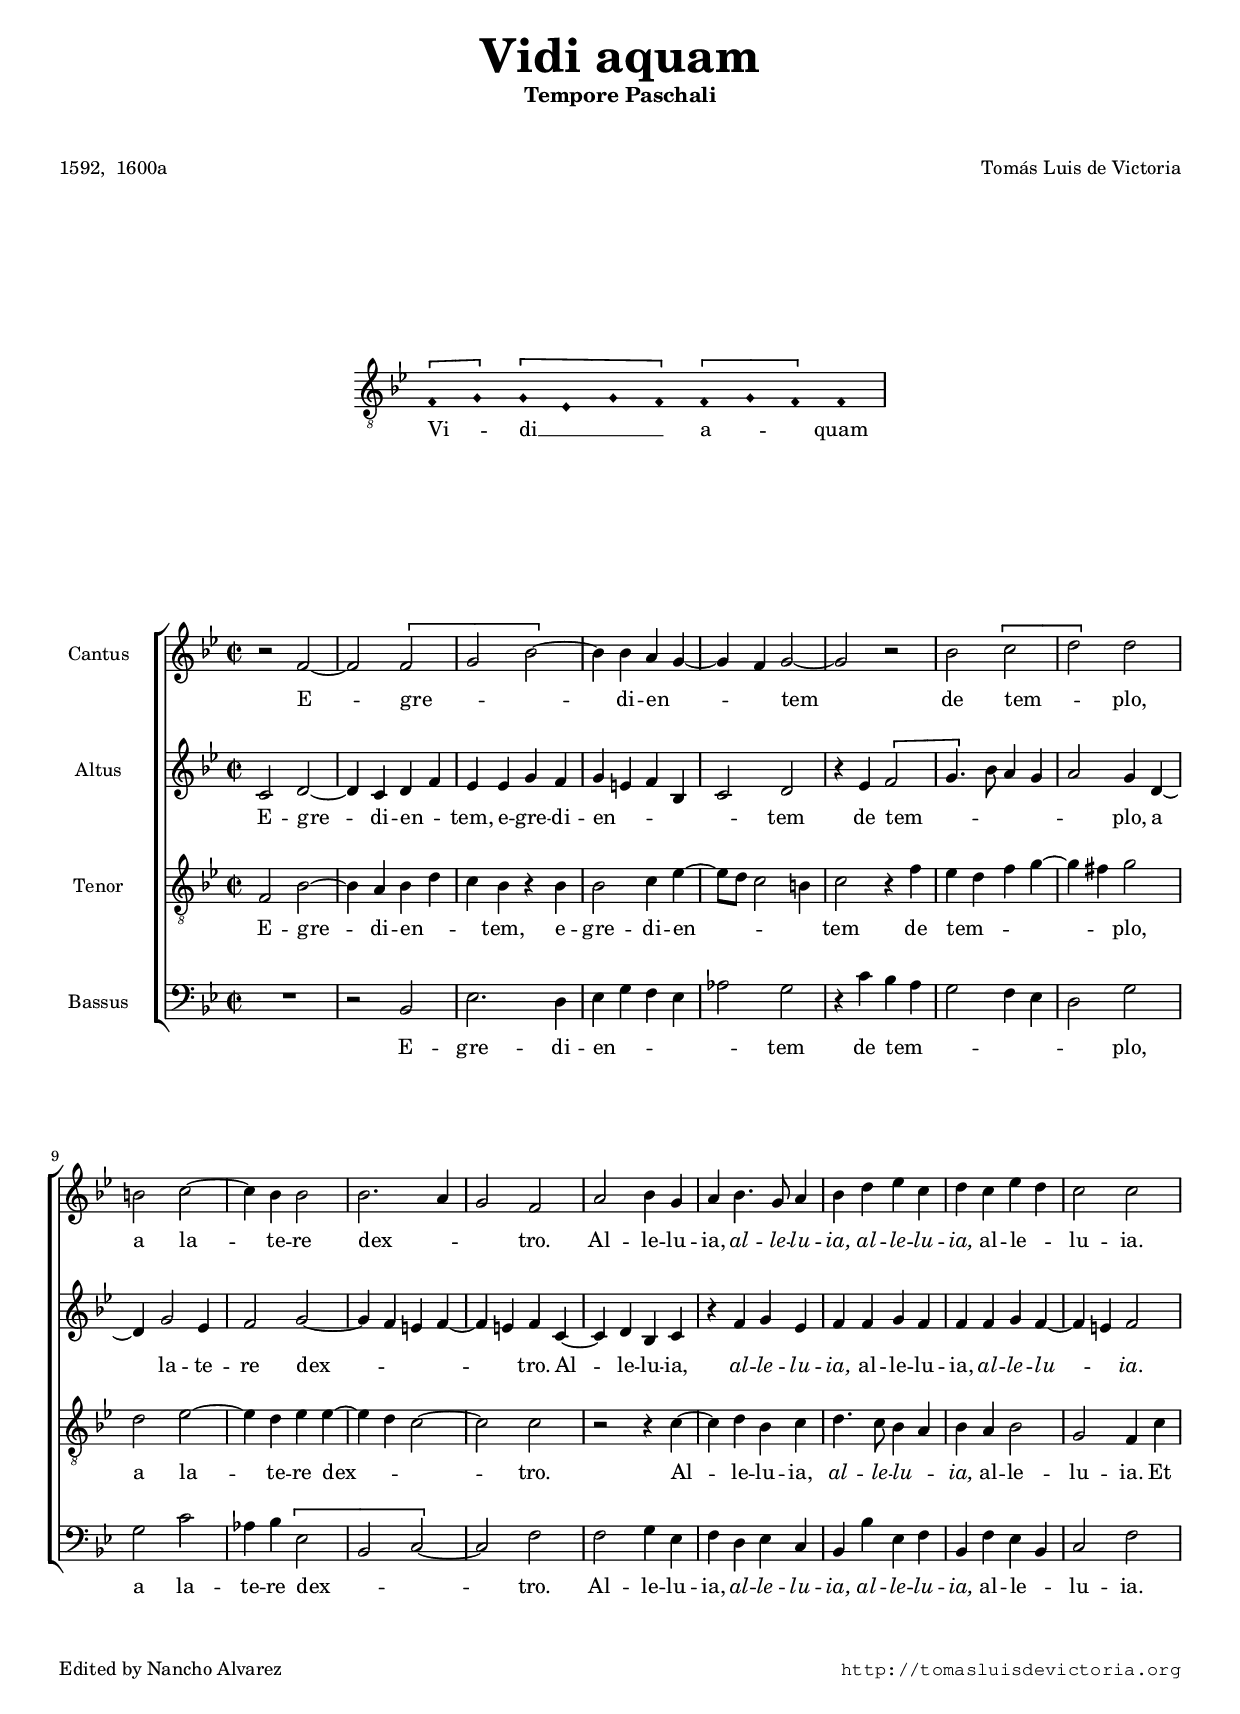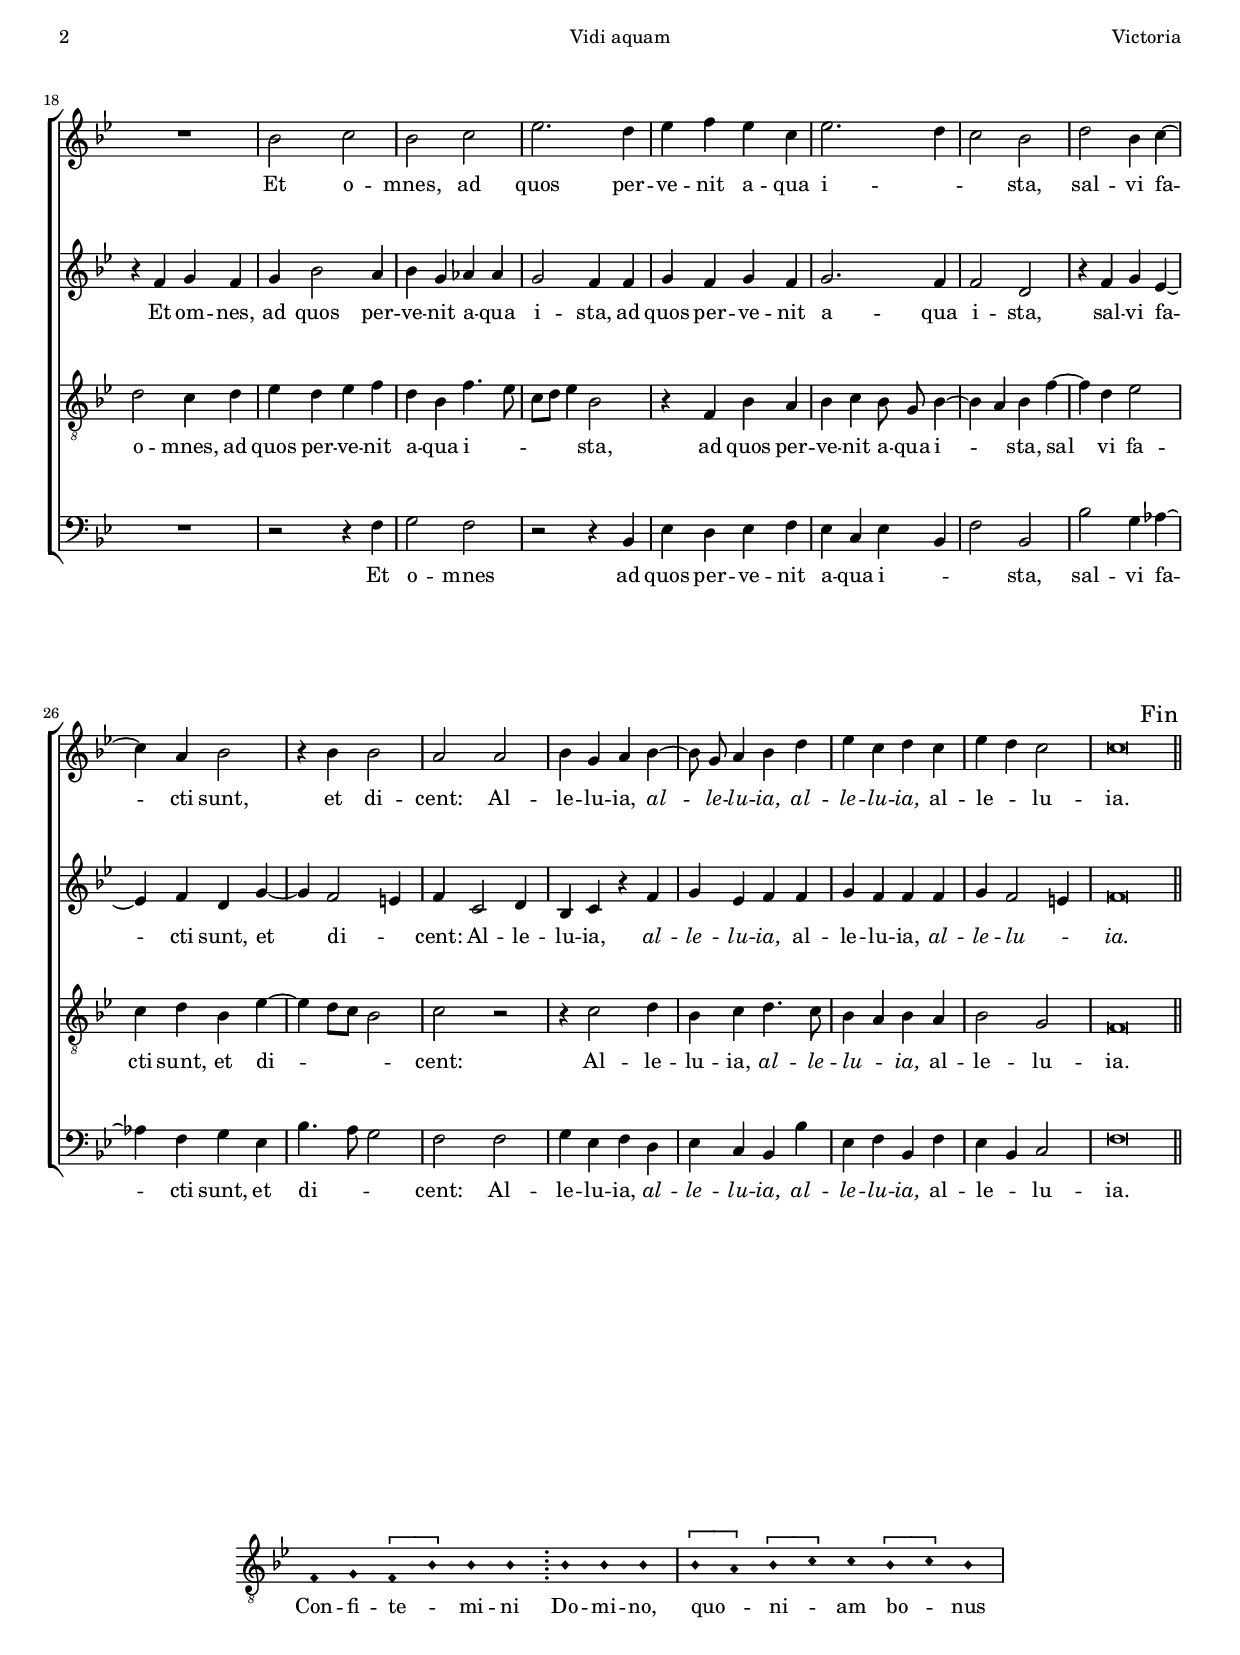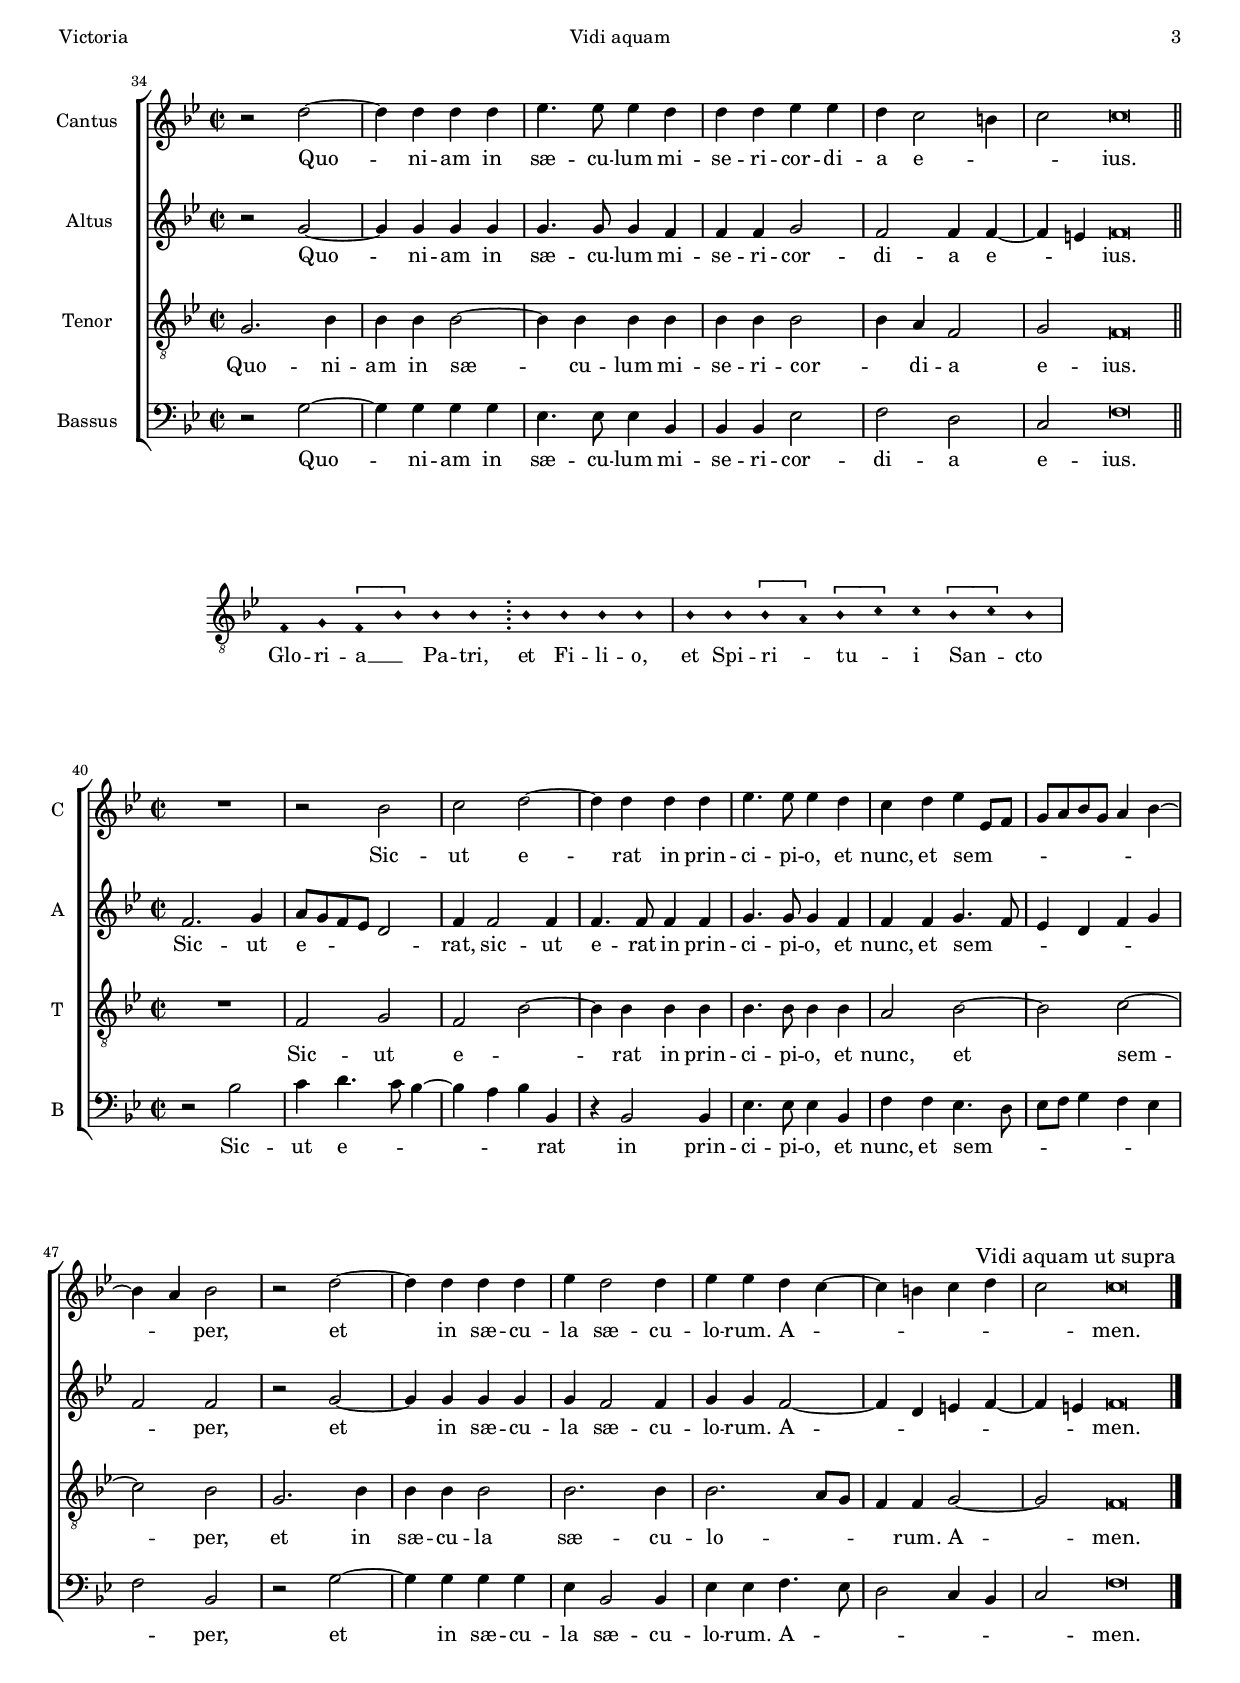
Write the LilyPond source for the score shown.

\version "2.18.0"

#(set-default-paper-size "a4")
#(set-global-staff-size 16.3)
#(ly:set-option 'point-and-click #f)
%mobile -s15.5 -i1.5 -ball

italicas=\override LyricText.font-shape = #'italic
rectas=\override LyricText.font-shape = #'upright
ss=\once \set suggestAccidentals = ##t
incipitwidth = 14
mtempo={\tempo 4 = 100}
mtempob={\tempo 4 = 50}

htitle="Vidi aquam"
hcomposer="Victoria"


\header {
	title=\markup{\fontsize #4 "Vidi aquam" }
	subtitle=\markup{"Tempore Paschali"}
	subsubtitle=\markup{\null \vspace #1.5 }
        composer="Tomás Luis de Victoria"
        pdfauthor=\composer
	%poet = \markup{\column{"1592, 1600a" "(original en claves altas)" " " }}
	poet = \markup{"1592,  1600a" }
	%opus="(-)"
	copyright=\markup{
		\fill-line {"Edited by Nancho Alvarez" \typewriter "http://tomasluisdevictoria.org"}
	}
%	tagline=""
}


\markup{\null \vspace #.1 }

%%%%%%%%%%%%%%%%%%%%%%%%%%%%%%%%%%%%%%%%%%%%%%%%%%%%%%%%%%%%%%%%%%%%%%%%%%
\score{ \transpose d f{
<<
        \new Voice="invocacion"  {
	\override Staff.TimeSignature.stencil = #'()
        \override Stem.transparent = ##t
        \set Score.timing = ##f
        \override NoteHead.style = #'neomensural        
        \key g \major \clef "G_8" \[d4 e\] \[e c e d\] \[d e d\] d  \bar "|" 
	}
        \new Lyrics \lyricsto "invocacion" \lyricmode{ Vi -- _ di __ _ _ _ a -- _ _ quam }    
>>
	
	}%transpose

\layout {
        \override LigatureBracket.padding = #1
	line-width = 14\cm
        indent = 5.0 \cm
        %tablet indent = 2\cm
        ragged-right = ##f
}
}
%%%%%%%%%%%%%%%%%%%%%%%%%%%%%%%%%%%%%%%%%%%%%%%%%%%%%%%%%%%%%%%%%%%%%%%%%%%%%5


%tablet \pageBreak

global={\key c \major \time 2/2  \skip 1*33 \bar "||"
}

cantus={
	r2 g' ~ |
	g' \[g' |
	a' c'' ~ \] |
	c''4 c'' b' a' ~ |
%5
	a' g' a'2 ~ |
	a' r |
	c'' \[d'' |
	e''\] e'' |
	cis'' d'' ~ |
%10
	d''4 c'' c''2 |
	c''2. b'4 |
	a'2 g' |
	b' c''4 a' |
	b' c''4. a'8 b'4 |
%15
	c'' e'' f'' d'' |
	e'' d'' f'' e'' | %\pageBreak
	d''2 d'' |
	R1*4/4 |
	c''2 d'' |
%20
	c'' d'' |
	f''2. e''4 |
	f'' g'' f'' d'' |
	f''2. e''4 |
	d''2 c'' |
%25
	e'' c''4 d'' ~ |
	d'' b' c''2 |
	r4 c'' c''2 |
	b' b' |
	c''4 a' b' c'' ~ |
%30
	\set Staff.autoBeaming = ##f
	c''8 a' b'4 c'' e'' |
	\set Staff.autoBeaming = ##t
	f'' d'' e'' d'' |
	f'' e'' d''2 |
	d''\breve*1/2
	\override Score.RehearsalMark.padding = #1.6
	\override Score.RehearsalMark.self-alignment-X = #right
	\override Score.RehearsalMark.break-visibility = #begin-of-line-invisible
	\mark "Fin"

}

altus={
	d'2 e' ~ |
	e'4 d' e' g' |
	f' f' a' g' |
	a' fis' g' c' |
%5
	d'2 e' |
	r4 f' \[g'2 |
	a'4.\] c''8 b'4 a' |
	b'2 a'4 e' ~ |
	e' a'2 f'4 |
%10
	g'2 a' ~ |
	a'4 g' fis' g' ~ |
	g' fis' g' d' ~ |
	d' e' c' d' |
	r g' a' f' |
%15
	g' g' a' g' |
	g' g' a' g' ~ |
	g' fis' g'2 |
	r4 g' a' g' |
	a' c''2 b'4 |
%20
	c'' a' bes' bes' |
	a'2 g'4 g' |
	a' g' a' g' |
	a'2. g'4 |
	g'2 e' |
%25
	r4 g' a' f' ~ |
	f' g' e' a' ~ |
	a' g'2 fis'4 |
	g' d'2 e'4 |
	c' d' r g' |
%30
	a' f' g' g' |
	a' g' g' g' |
	a' g'2 fis'4 |
	g'\breve*1/2
}

tenor={
	g2 c' ~ |
	c'4 b c' e' |
	d' c' r c' |
	c'2 d'4 f' ~ |
%5
	f'8 e' d'2 cis'4 |
	d'2 r4 g' |
	f' e' g' a' ~ |
	a' gis' a'2 |
	e' f' ~ |
%10
	f'4 e' f' f' ~ |
	f' e' d'2 ~ |
	d' d' |
	r r4 d' ~ |
	d' e' c' d' |
%15
	e'4. d'8 c'4 b |
	c' b c'2 |
	a g4 d' |
	e'2 d'4 e' |
	f' e' f' g' |
%20
	e' c' g'4. f'8 |
	d' e' f'4 c'2 |
	r4 g c' b |
	\set Staff.autoBeaming = ##f
	c' d' c'8 a c'4 ~ |
	\set Staff.autoBeaming = ##t
	c' b c' g' ~ |
%25
	g' e' f'2 |
	d'4 e' c' f' ~ |
	f' e'8 d' c'2 |
	d' r |
	r4 d'2 e'4 |
%30
	c' d' e'4. d'8 |
	c'4 b c' b |
	c'2 a |
	g\breve*1/2

}


bassus={
	R1*4/4 |
	r2 c |
	f2. e4 |
	f a g f |
%5
	bes2 a |
	r4 d' c' b |
	a2 g4 f |
	e2 a |
	a d' |
%10
	bes4 c' \[f2 |
	c d ~ \] |
	d g |
	g a4 f |
	g e f d |
%15
	c c' f g |
	c g f c |
	d2 g |
	R1*4/4 |
	r2 r4 g |
%20
	a2 g |
	r r4 c |
	f e f g |
	f d f c |
	g2 c |
%25
	c' a4 bes ~ |
	bes g a f |
	c'4. b8 a2 |
	g g |
	a4 f g e |
%30
	f d c c' |
	f g c g |
	f c d2 |
	g\breve*1/2


}

textocantus=\lyricmode{
E -- _ gre -- _ _ _ di -- en -- _ _ _ tem _
de tem -- _ plo,
a la -- _ te -- re dex -- _ _ tro.
Al -- le -- lu -- ia,
\italicas
al -- le -- lu -- ia,
al -- le -- lu -- ia,
\rectas
al -- le -- _ lu -- ia.
Et o -- mnes, 
ad quos per -- ve -- nit a -- qua i -- _ _ sta,
sal -- vi fa -- _ cti sunt,
et di -- cent:
Al -- le -- lu -- ia,
\italicas
al -- _ le -- lu -- ia,
al -- le -- lu -- ia,
\rectas
al -- le -- _ lu -- ia.
}

textoaltus=\lyricmode{
E -- gre -- _ di -- en -- _ tem,
e -- gre -- di -- en -- _ _ _ _ tem
de tem -- _ _ _ _ _ plo,
a _ la -- te -- re dex -- _ _ _ _ _ _ tro.
Al -- _ le -- lu -- ia,
\italicas
al -- le -- lu -- ia,
\rectas
al -- le -- lu -- ia,
\italicas
al -- le -- lu -- _ _ ia.
\rectas
Et om -- nes,
ad quos per -- ve -- nit a -- qua i -- sta,
ad quos per -- ve -- nit a -- qua i -- sta,
sal -- vi fa -- _ cti sunt,
et _ di -- _ cent:
Al -- le -- lu -- ia,
\italicas
al -- le -- lu -- ia,
\rectas
al -- le -- lu -- ia,
\italicas
al -- le -- lu -- _ ia.
}

textotenor=\lyricmode{
E -- gre -- _ di -- en -- _ _ tem,
e -- gre -- di -- en -- _ _ _ _ tem
de tem -- _ _ _ _ _ plo,
a la -- _ te -- re dex -- _ _ _ _ tro.
Al -- _ le -- lu -- ia,
\italicas
al -- le -- lu -- _ ia,
\rectas
al -- le -- lu -- ia.
Et o -- mnes,
ad quos per -- ve -- nit a -- qua i -- _ _ _ _ sta,
ad quos per -- ve -- nit a -- qua i -- _ _ sta,
sal _ vi fa -- cti sunt,
et di -- _ _ _ _ cent:
Al -- le -- lu -- ia,
\italicas
al -- le -- lu -- _ ia,
\rectas
al -- le -- lu -- ia.
}

textobassus=\lyricmode{
E -- gre -- di -- en -- _ _ _ _ tem
de tem -- _ _ _ _ _ plo,
a la -- te -- re dex -- _ _ _ tro.
Al -- le -- lu -- ia,
\italicas
al -- le -- lu -- ia,
al -- le -- lu -- ia,
\rectas
al -- le -- _ lu -- ia.
Et o -- mnes ad quos per -- ve -- nit a -- qua i -- _ _ sta,
sal -- vi fa -- _ cti sunt,
et di -- _ _ cent:
Al -- le -- lu -- ia,
\italicas
al -- le -- lu -- ia,
al -- le -- lu -- ia,
\rectas
al -- le -- _ lu -- ia.
}


\score {\transpose d c {
\new ChoirStaff<<

	\new Staff <<\global
	\new Voice="v1" {
		%\set Staff.instrumentName=\incipitcantus
		\set Staff.instrumentName="Cantus"
                \clef "treble"
		\cantus }
	\new Lyrics \lyricsto "v1" {\textocantus }
	>>

	\new Staff <<\global
	\new Voice="v2" {
		%\set Staff.instrumentName=\incipitaltus
		\set Staff.instrumentName="Altus"
                \clef "treble"
		\altus }
	\new Lyrics \lyricsto "v2" {\textoaltus }
	>>
	
	\new Staff <<\global
	\new Voice="v3" {
		%\set Staff.instrumentName=\incipittenor
		\set Staff.instrumentName="Tenor"
                \clef "G_8"
		\tenor }
	\new Lyrics \lyricsto "v3" {\textotenor }
	>>

	\new Staff <<\global
	\new Voice="v4" {
		%\set Staff.instrumentName=\incipitbassus
		\set Staff.instrumentName="Bassus"
                \clef "bass"
		\bassus }
	\new Lyrics \lyricsto "v4" {\textobassus }
	>>
	
>>

	} % transpose

\layout{ 
	\context {\Lyrics 
		\override VerticalAxisGroup.staff-affinity = #UP
		\override VerticalAxisGroup.nonstaff-relatedstaff-spacing =
			#'((basic-distance . 0) (minimum-distance . 0) (padding . 1))
		\override LyricText.font-size = #1.2
		\override LyricHyphen.minimum-distance = #0.5
	}
	\context {\Score 
		\override BarNumber.padding = #2 
	}
	\context {\Voice 
		melismaBusyProperties = #'()
		%autoBeaming = ##f
	}
	%\context { \Staff \RemoveEmptyStaves }
	\context {\Staff 
		\override VerticalAxisGroup.staff-staff-spacing =
			#'((basic-distance . 12) (minimum-distance . 0) (padding . 1))
		%\consists Ambitus_engraver 
		\override LigatureBracket.padding = #1
	}
}

%\midi {}

}

%tablet \pageBreak

%%%%%%%%%%%%%%%%%%%%%%%%%%%%%%%%%%%%%%%%%%%%%%%%%%%%%%%%%%%%%%%%%%%%%%%%%%
\score{\transpose d f{
<<
        \new Voice="gregoriano"   {
        \override Staff.TimeSignature.stencil = #'()
        \override Stem.transparent = ##t
        \set Score.timing = ##f
        \override Staff.VerticalAxisGroup.Y-extent = #'(0 . 0)
        \override NoteHead.style = #'neomensural
        \key g \major \clef "G_8" d4 e \[d g\] g g \bar ";" %|
					g g g \bar "|"
					\[g fis\] \[g a\] a \[g a\] g  \bar "|" 
	}
        \new Lyrics \lyricsto "gregoriano" \lyricmode{ Con -- fi -- te -- _ mi -- ni Do -- mi -- no, quo -- _ ni -- _ am bo -- _ nus } 
        
>>

	}%transpose

\layout {
        \override LigatureBracket.padding = #1
	line-width = 16\cm
        indent = 3.0 \cm
        %tablet indent = 1\cm
        ragged-right = ##f
}
}

\pageBreak


%%%%%%%%%%%%%%%%%%%%%%%%%%%%%%%%%%%%%%%%%%%%%%%%%%%%%%%%%%%%%%%%%%%%%%%%%%%%%%

global={
\set Score.currentBarNumber = #34
\key c \major \time 2/2  \skip 1*6 \bar "||"
}

cantus={
        \bar ""
	r2 e'' ~ |
%35
	e''4 e'' e'' e'' |
	f''4. f''8 f''4 e'' |
	e'' e'' f'' f'' |
	e'' d''2 cis''4 |
	d''2 d''\breve*1/4

}

altus={
	r2 a' ~ |
%35
	a'4 a' a' a' |
	a'4. a'8 a'4 g' |
	g' g' a'2 |
	g' g'4 g' ~ |
	g' fis' g'\breve*1/4

}

tenor={
	a2. c'4 |
%35
	c' c' c'2 ~ |
	c'4 c' c' c' |
	c' c' c'2 |
	c'4 b g2 |
	a g\breve*1/4

}

bassus={

	r2 a ~ |
%35
	a4 a a a |
	f4. f8 f4 c |
	c c f2 |
	g e |
	d g\breve*1/4

}

textocantus=\lyricmode{
Quo -- _ ni -- am in sæ -- cu -- lum 
mi -- se -- ri -- cor -- di -- a e -- _ _ ius.
}

textoaltus=\lyricmode{
Quo -- _ ni -- am in sæ -- cu -- lum 
mi -- se -- ri -- cor -- di -- a e -- _ _ ius.
}

textotenor=\lyricmode{
Quo -- ni -- am in sæ -- _ cu -- lum 
mi -- se -- ri -- cor -- _ di -- a e -- ius.
}

textobassus=\lyricmode{
Quo -- _ ni -- am in sæ -- cu -- lum
mi -- se -- ri -- cor -- di -- a e -- ius.
}



\score {\transpose d c {
\new ChoirStaff<<

	\new Staff <<\global
	\new Voice="v1" {
		\set Staff.instrumentName="Cantus "
		\clef "treble"
		\cantus }
	\new Lyrics \lyricsto "v1" {\textocantus }
	>>

	\new Staff <<\global
	\new Voice="v2" {
		\set Staff.instrumentName="Altus"
		\clef "treble"
		\altus }
	\new Lyrics \lyricsto "v2" {\textoaltus }
	>>

	\new Staff <<\global
	\new Voice="v3" {
		\set Staff.instrumentName="Tenor "
		\clef "G_8"
		\tenor }
	\new Lyrics \lyricsto "v3" {\textotenor }
	>>

	\new Staff <<\global
	\new Voice="v4" {
		\set Staff.instrumentName="Bassus "
		\clef "bass"
		\bassus }
	\new Lyrics \lyricsto "v4" {\textobassus }
	>>
	
>>

	}%transpose

\layout{ 
        ragged-right = ##f
	indent=1.5\cm
	\context {\Lyrics 
		\override VerticalAxisGroup.staff-affinity = #UP
		\override VerticalAxisGroup.nonstaff-relatedstaff-spacing =
			#'((basic-distance . 0) (minimum-distance . 0) (padding . 1))
		\override LyricText.font-size = #1.2
		\override LyricHyphen.minimum-distance = #0.5
	}
	\context {\Score 
		tempoHideNote = ##t
		\override BarNumber.padding = #2 
	}
	\context {\Voice 
		melismaBusyProperties = #'()
		%autoBeaming = ##f
	}
	\context {\Staff 
               %\RemoveEmptyStaves
               %\override VerticalAxisGroup.remove-first = ##t
		\override VerticalAxisGroup.staff-staff-spacing =
			#'((basic-distance . 11) (minimum-distance . 0) (padding . 1))
		%\consists Ambitus_engraver 
		\override LigatureBracket.padding = #1
	}
}

%\midi { \mtempo }

}


%tablet \pageBreak

%%%%%%%%%%%%%%%%%%%%%%%%%%%%%%%%%%%%%%%%%%%%%%%%%%%%%%%%%%%%%%%%%%%%%%%%%%
\score{\transpose d f{
<<
        \new Voice="greg" {
        \override Staff.TimeSignature.stencil = #'()
        \override Stem.transparent = ##t
        \set Score.timing = ##f
        \override Staff.VerticalAxisGroup.Y-extent = #'(0 . 0)
        \override NoteHead.style = #'neomensural
        \key g \major \clef "G_8" d4 e \[d g\] g g \bar ";" %| 
					g g g g \bar "|"
					g g \[g fis\] \[g a\] a \[g a\] g \bar "|" 
	}
        \new Lyrics \lyricsto "greg" \lyricmode{ Glo -- ri -- a __ _ Pa -- tri, et Fi -- li -- o, et Spi -- ri -- _ tu -- _ i San -- _ cto }    
>>       

	}%transpose

\layout {
        \override LigatureBracket.padding = #1
	line-width = 17\cm
        %tablet line-width = 16\cm
        indent = 2.5 \cm
        %tablet indent = 0\cm
        ragged-right = ##f
}
}


%%%%%%%%%%%%%%%%%%%%%%%%%%%%%%%%%%%%%%%%%%%%%%%%%%%%%%%%%%%%%%%%%%%%%%%%%%%%%%

%tablet \pageBreak


global={
\set Score.currentBarNumber = #40
\key c \major \time 2/2  \skip 1*14 \bar "|."
}

cantus={
        \bar ""
%40
	R1*4/4 |
	r2 c'' |
	d'' e'' ~ |
	e''4 e'' e'' e'' |
	f''4. f''8 f''4 e'' |
%45
	d'' e'' f'' f'8 g' |
	a' b' c'' a' b'4 c'' ~ |
	c'' b' c''2 |
	r e'' ~ |
	e''4 e'' e'' e'' |
%50
	f'' e''2 e''4 |
	f'' f'' e'' d'' ~ |
	d'' cis'' d'' e''|
	d''2 d''\breve*1/4
        \override Score.RehearsalMark.self-alignment-X=#right
        \mark \markup{\smaller "Vidi aquam ut supra"}
}

altus={

%40
	g'2. a'4 |
	b'8 a' g' f' e'2 |
	g'4 g'2 g'4 |
	g'4. g'8 g'4 g' |
	a'4. a'8 a'4 g' |
%45
	g' g' a'4. g'8 |
	f'4 e' g' a' |
	g'2 g' |
	r a' ~ |
	a'4 a' a' a' |
%50
	a' g'2 g'4 |
	a' a' g'2 ~ |
	g'4 e' fis' g' ~ |
	g' fis' g'\breve*1/4
}

tenor={

%40
	R1*4/4 |
	g2 a |
	g c' ~ |
	c'4 c' c' c' |
	c'4. c'8 c'4 c' |
%45
	b2 c' ~ |
	c' d' ~ |
	d' c' |
	a2. c'4 |
	c' c' c'2 |
%50
	c'2. c'4 |
	c'2. b8 a |
	g4 g a2 ~ |
	a g\breve*1/4
}

bassus={

%40
	r2 c' |
	d'4 e'4. d'8 c'4 ~ |
	c' b c' c |
	r c2 c4 |
	f4. f8 f4 c |
%45
	g g f4. e8 |
	f g a4 g f |
	g2 c |
	r a ~ |
	a4 a a a |
%50
	f c2 c4 |
	f f g4. f8 |
	e2 d4 c |
	d2 g\breve*1/4
}

textocantus=\lyricmode{
Sic -- ut e -- _ rat in prin -- ci -- pi -- o,
et nunc,
et sem -- _ _ _ _ _ _ _ _ _ _ per,
et _ in sæ -- cu -- la sæ -- cu -- lo -- rum.
A -- _ _ _ _ _ _ men.
}

textoaltus=\lyricmode{
Sic -- ut e -- _ _ _ _ rat,
sic -- ut e -- rat in prin -- ci -- pi -- o,
et nunc,
et sem -- _ _ _ _ _ _ per,
et _ in sæ -- cu -- la sæ -- cu -- lo -- rum.
A -- _ _ _ _ _ _ men.
}

textotenor=\lyricmode{
Sic -- ut e -- _ _ rat in prin -- ci -- pi -- o,
et nunc,
et _ sem -- _ per,
et in sæ -- cu -- la sæ -- cu -- lo -- _ _ _ rum.
A -- _ men.
}

textobassus=\lyricmode{
Sic -- ut e -- _ _ _ _ _ rat
in prin -- ci -- pi -- o,
et nunc,
et sem -- _ _ _ _ _ _ _ per,
et _ in sæ -- cu -- la sæ -- cu -- lo -- rum.
A -- _ _ _ _ _ men.
}

\score {\transpose d c {
\new ChoirStaff<<

	\new Staff <<\global
	\new Voice="v1" {
		\set Staff.instrumentName="C "
		\clef "treble"
		\cantus }
	\new Lyrics \lyricsto "v1" {\textocantus }
	>>

	\new Staff <<\global
	\new Voice="v2" {
		\set Staff.instrumentName="A "
		\clef "treble"
		\altus }
	\new Lyrics \lyricsto "v2" {\textoaltus }
	>>

	\new Staff <<\global
	\new Voice="v3" {
		\set Staff.instrumentName="T "
		\clef "G_8"
		\tenor }
	\new Lyrics \lyricsto "v3" {\textotenor }
	>>

	\new Staff <<\global
	\new Voice="v4" {
		\set Staff.instrumentName="B "
		\clef "bass"
		\bassus }
	\new Lyrics \lyricsto "v4" {\textobassus }
	>>
	
>>

	}%transpose

\layout{ 
	indent=0.5\cm
	\context {\Lyrics 
		\override VerticalAxisGroup.staff-affinity = #UP
		\override VerticalAxisGroup.nonstaff-relatedstaff-spacing =
			#'((basic-distance . 0) (minimum-distance . 0) (padding . 1))
		\override LyricText.font-size = #1.2
		\override LyricHyphen.minimum-distance = #0.5
	}
	\context {\Score 
		tempoHideNote = ##t
		\override BarNumber.padding = #2 
	}
	\context {\Voice 
		melismaBusyProperties = #'()
		%autoBeaming = ##f
	}
	\context {\Staff 
               %\RemoveEmptyStaves
               %\override VerticalAxisGroup.remove-first = ##t
		\override VerticalAxisGroup.staff-staff-spacing =
			#'((basic-distance . 11) (minimum-distance . 0) (padding . 1))
		%\consists Ambitus_engraver 
		\override LigatureBracket.padding = #1
	}
}

%\midi { \mtempo }

}




\paper{
	evenHeaderMarkup=\markup  \fill-line { \fromproperty #'page:page-number-string \htitle \hcomposer }
	oddHeaderMarkup= \markup  \fill-line { \on-the-fly #not-first-page \hcomposer \on-the-fly #not-first-page \htitle \on-the-fly #not-first-page \fromproperty #'page:page-number-string }
	%system-count=20
	%page-count = 8
	ragged-last-bottom = ##f
	indent=1.8\cm
	system-system-spacing =
	#'((basic-distance . 20) (minimum-distance . 0) (padding . 5))
	top-system-spacing = % header
	#'((basic-distance . 10) (minimum-distance . 0) (padding . 0))
	last-bottom-spacing = % footer
	#'((basic-distance . 14) (minimum-distance . 0) (padding . 0))
	top-markup-spacing #'basic-distance = 5
	markup-system-spacing #'basic-distance = 20

}
